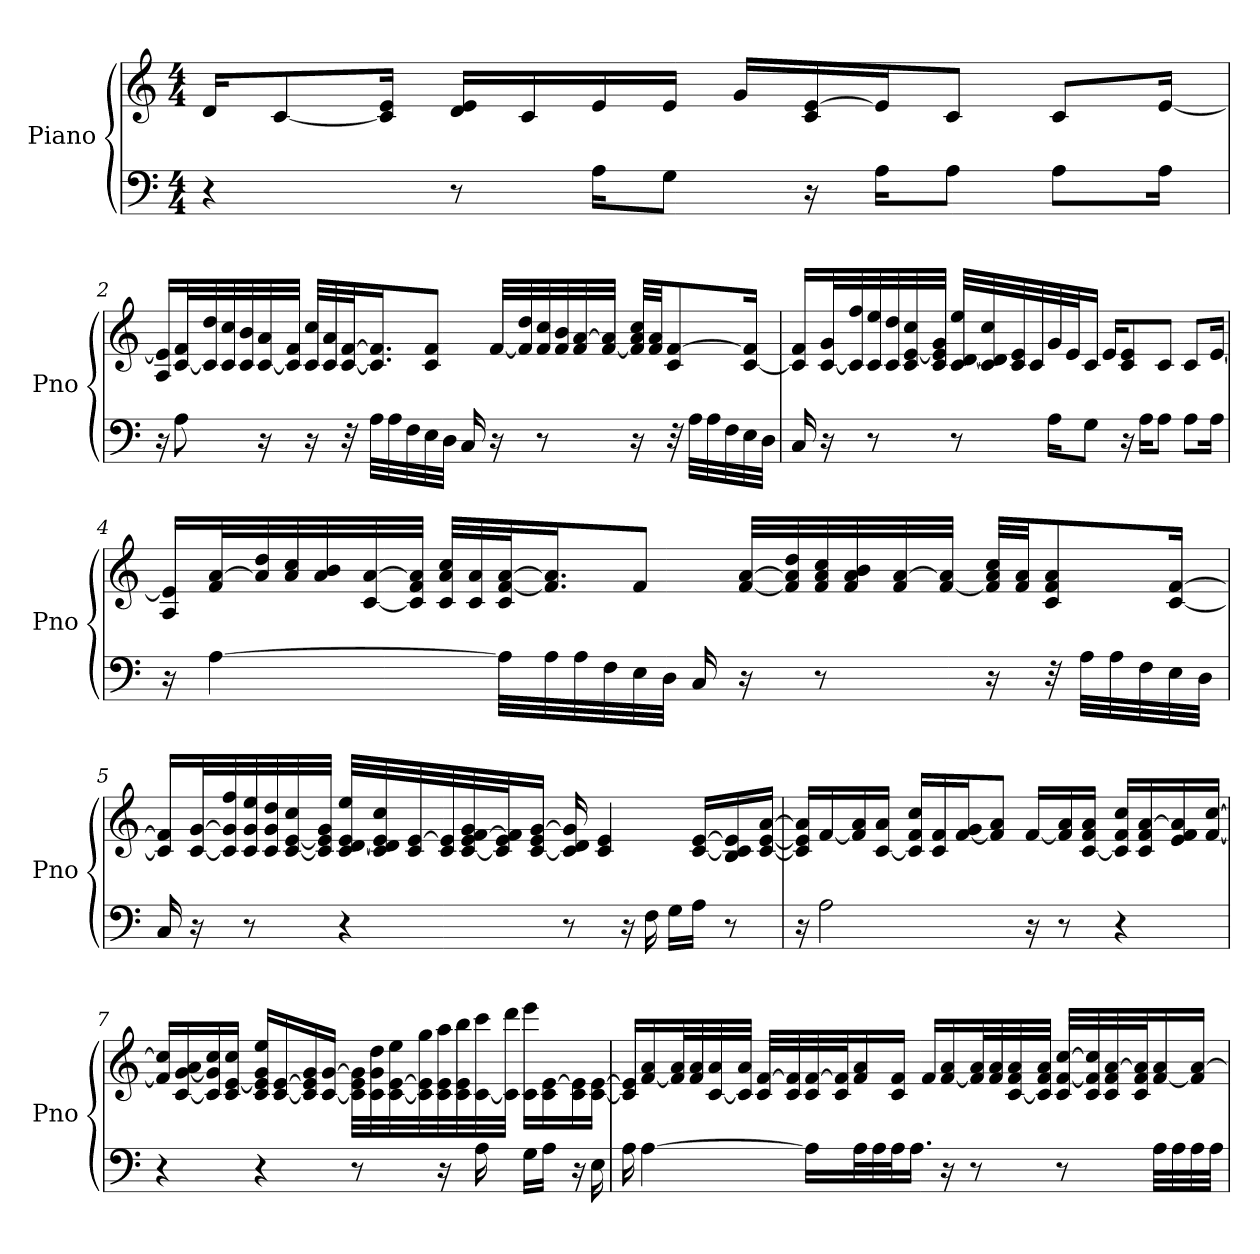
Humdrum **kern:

**kern	**kern
*part1	*part1
*staff2	*staff1
*I"Piano	*
*I'Pno	*
*clefF4	*clefG2
*k[]	*k[]
*M4/4	*M4/4
*MM120	*MM120
=1	=1
4r	16d/KL
.	[8c/
.	16c/] 16e/Jk
8r	16d/ 16e/LL
.	16c/
16A\KL	16e/
8G\J	16e/JJ
.	16g/LL
16r	16c/ [16e/
16A\KL	16e/J]
8A\J	8c/J
8A\L	8c/L
16A\Jk	[16e/Jk
!!LO:LB:g=z
=2	=2
16r	16A/ 16e/]LL
8A\	[32c/ 32f/L
.	32c/] 32dd/
.	32c/ 32cc/
.	32c/ 32b/
16r	[32c/ 32a/
.	32c/] 32f/JJJ
16r	32c/ 32cc/LLL
.	32c/ 32a/
32r	[32c/ [32f/J
32A\LLL	16.c/] 16.f/]J
32A\	.
32F\	.
32E\	8c/ 8f/J
32D\JJJ	.
16C/	.
16r	[32f/LLL
.	32f/] 32dd/
8r	32f/ 32cc/
.	32f/ 32b/
.	32f/ [32a/
.	[32f/ 32a/]JJJ
16r	32f/] 32a/ 32cc/LLL
.	32f/ 32a/JJ
32r	8c/ [8f/
32A\LLL	.
32A\	.
32F\	.
32E\	[16c/ 16f/]Jk
32D\JJJ	.
!!LO:LB:g=z
=3	=3
16C/	16c/] 16f/LL
16r	[32c/ 32g/L
.	32c/] 32ff/
8r	32c/ 32ee/
.	32c/ 32dd/
.	32c/ [32e/ 32cc/
.	32c/ 32e/] 32g/JJJ
8r	32c/ [32d/ 32ee/LLL
.	32c/ 32d/] 32cc/
.	32c/ 32e/
.	32c/
16A\KL	32g/
.	32e/J
8G\J	16c/JJ
.	16e/KL
16r	8c/ 8e/
16A\KL	.
8A\J	8c/J
8A\L	8c/L
16A\Jk	[16e/Jk
!!LO:LB:g=z
=4	=4
16r	16A/ 16e/]LL
[4A\	32f/ [32a/L
.	32a/] 32dd/
.	32a/ 32cc/
.	32a/ 32b/
.	[32c/ [32a/
.	32c/] 32f/ 32a/]JJJ
.	32c/ 32a/ 32cc/LLL
.	32c/ 32a/
32A\LLL]	32c/ [32f/ [32a/J
32A\	16.f/] 16.a/]J
32A\	.
32F\	.
32E\	8f/J
32D\JJJ	.
16C/	.
16r	[32f/ [32a/LLL
.	32f/] 32a/] 32dd/
8r	32f/ 32a/ 32cc/
.	32f/ 32a/ 32b/
.	32f/ [32a/
.	[32f/ 32a/]JJJ
16r	32f/] 32a/ 32cc/LLL
.	32f/ 32a/JJ
32r	8c/ 8f/ 8a/
32A\LLL	.
32A\	.
32F\	.
32E\	[16c/ [16f/Jk
32D\JJJ	.
!!LO:LB:g=z
=5	=5
16C/	16c/] 16f/]LL
16r	[32c/ [32g/L
.	32c/] 32g/] 32ff/
8r	32c/ 32g/ 32ee/
.	32c/ 32g/ 32dd/
.	[32c/ [32e/ 32cc/
.	32c/] 32e/] 32g/JJJ
4r	32c/ [32d/ 32e/ 32ee/LLL
.	32c/ 32d/] 32e/ 32cc/
.	32c/ [32e/
.	32c/ 32e/]
.	[32c/ 32e/ [32f/ 32g/
.	32c/] 32e/ 32f/]J
.	[16c/ 16e/ [16g/JJ
8r	16c/] 16d/ 16g/]
.	4c/ 4e/
16r	.
16F\	.
16G\LL	.
16A\JJ	[16c/ [16e/LL
8r	16B/ 16c/] 16e/]
.	[16c/ [16e/ [16a/JJ
!!LO:PB:g=z
=6	=6
16r	16c/] 16e/] 16a/]LL
2A\	[16f/
.	16f/] 16a/
.	[16c/ 16a/JJ
.	16c/] 16f/ 16cc/LL
.	16c/ 16f/
.	[16f/ 16g/J
.	8f/] 8a/J
16r	[16f/LL
8r	16f/] 16a/
.	[16c/ 16f/ 16a/JJ
4r	16c/] 16f/ 16cc/LL
.	16c/ 16f/ [16a/
.	16e/ 16f/ 16a/]
.	[16f/ [16cc/JJ
!!LO:LB:g=z
=7	=7
4r	16f/] 16cc/]LL
.	[16c/ [16g/ 16a/
.	16c/] 16g/] 16cc/
.	16c/ [16e/ 16cc/JJ
4r	16c/ 16e/] 16g/ 16ee/LL
.	[16c/ [16e/
.	16c/] 16e/] 16g/
.	[16c/ [16g/JJ
8r	32c\] 32e\ 32g\]LLL
.	32c\ 32g\ 32dd\
.	[32c\ [32e\ 32ee\
.	32c\] 32e\] 32gg\
16r	32c\ 32e\ 32aa\
.	32c\ 32e\ 32bb\
16A\	[32c\ 32ccc\
.	32c\] 32ddd\JJJ
16G\LL	16c\ 16eee\LL
16A\JJ	16c\ [16e\
16r	16c\ 16e\]
16E\	[16c\ [16e\JJ
!!LO:LB:g=z
=8	=8
16A\	16c/] 16e/]LL
[4A\	[16f/ 16a/
.	32f/] 32a/L
.	32f/ 32a/
.	[32c/ 32a/
.	32c/] 32a/JJJ
.	32c/ [32f/LLL
.	32c/ 32f/]
16A\LL]	32c/ [32f/
.	32c/ 32f/]J
32A\L	16f/ 16a/
32A\	.
32A\J	16c/ 16f/JJ
16.A\JJ	.
.	16f/LL
16r	[16f/ 16a/
8r	32f/] 32a/L
.	32f/ 32a/
.	[32c/ 32f/ 32a/
.	32c/] 32f/ 32a/JJJ
8r	32c/ [32f/ [32cc/LLL
.	32c/ 32f/] 32cc/]
.	32c/ 32f/ [32a/
.	32c/ 32f/ 32a/]J
32A\LLL	[16f/ 16a/
32A\	.
32A\	16f/] [16a/JJ
32A\JJJ	.
=	=
*-	*-
